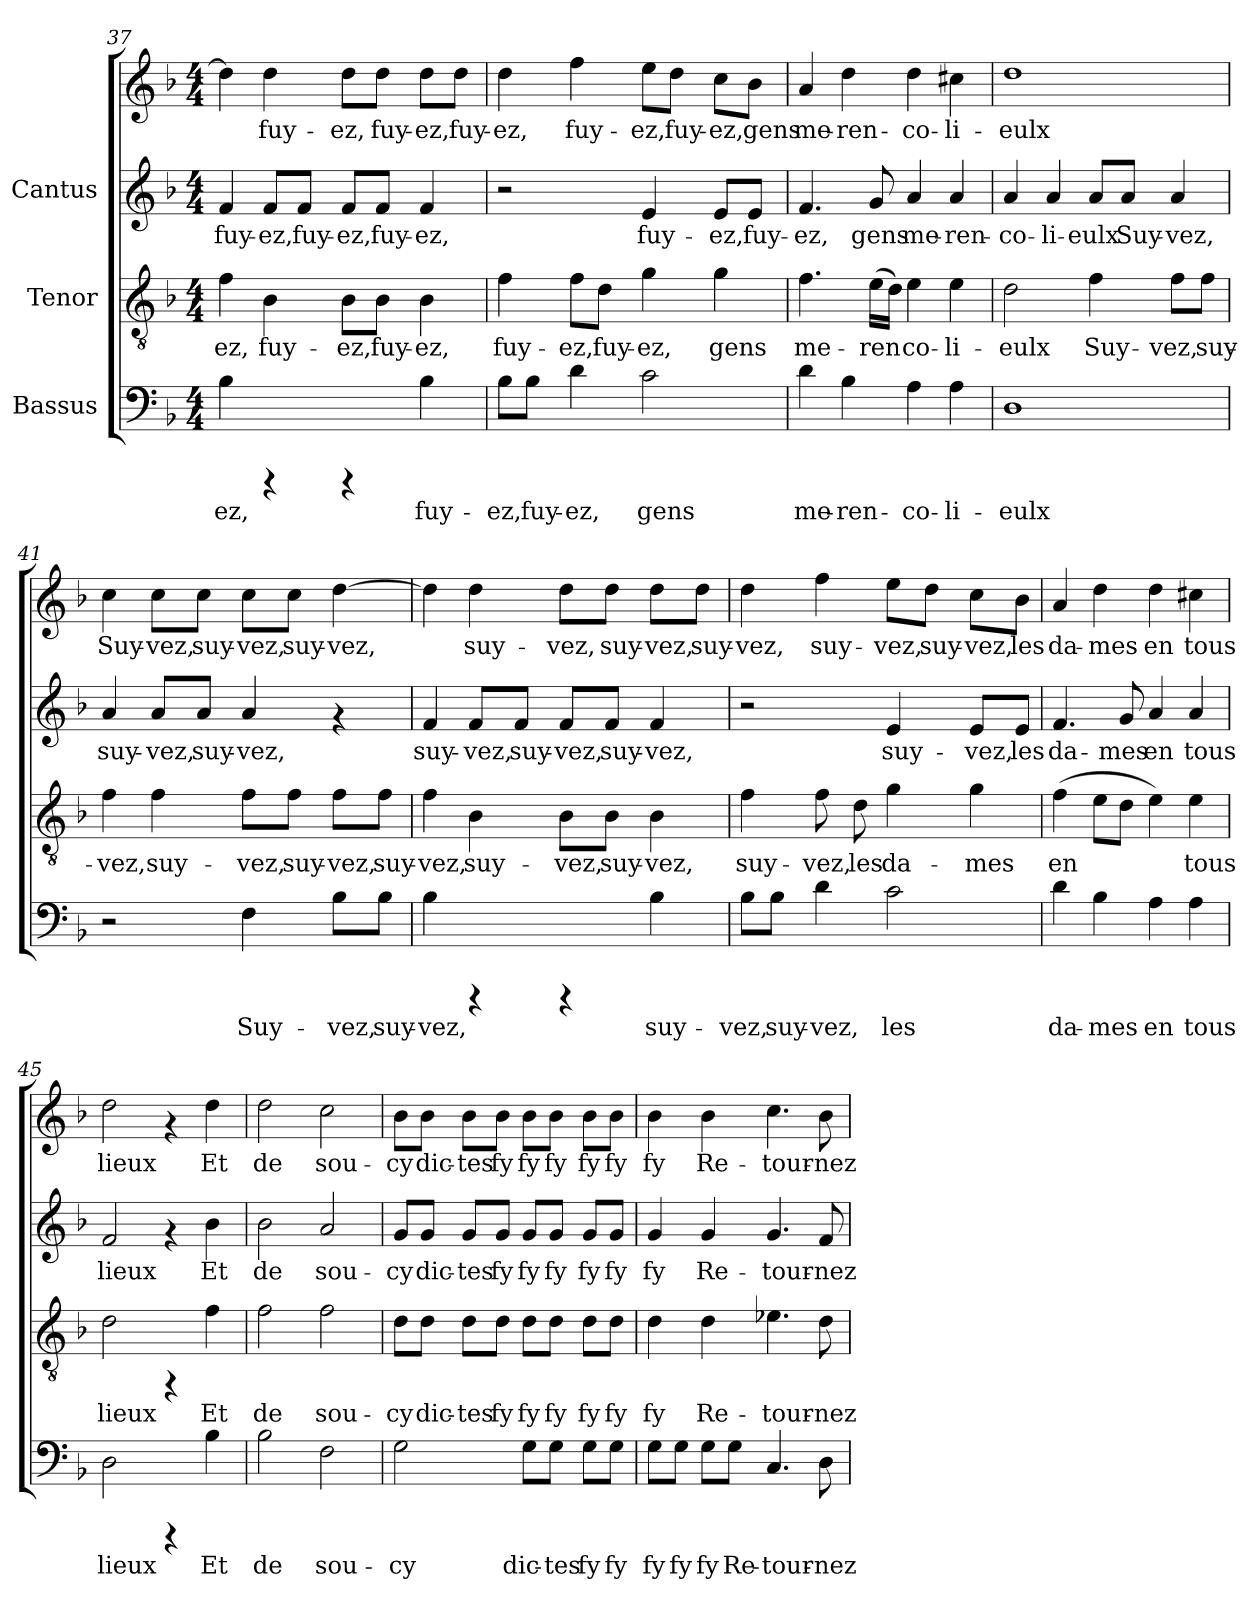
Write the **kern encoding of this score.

**kern	**text	**kern	**text	**kern	**text	**kern	**text
*part3	*part3	*part2	*part2	*part1	*part1	*part1	*part1
*staff4	*staff4	*staff3	*staff3	*staff2	*staff2	*staff1	*staff1
*I"Bassus	*	*I"Tenor	*	*I"Cantus	*	*	*
*clefF4	*	*clefGv2	*	*clefG2	*	*clefG2	*
*k[b-]	*	*k[b-]	*	*k[b-]	*	*k[b-]	*
*F:	*	*F:	*	*F:	*	*F:	*
*M4/4	*	*M4/4	*	*M4/4	*	*M4/4	*
=37	=37	=37	=37	=37	=37	=37	=37
!	!LO:LY:b:cj	!	!LO:LY:b:cj	!	!LO:LY:b:cj	!	!LO:LY:b:cj
4B-\	-ez,	4f\	-ez,	4f/	-fuy-	4dd\]	.
!	!	!	!LO:LY:b:cj	!	!LO:LY:b:cj	!	!LO:LY:b:cj
4rCCC	.	4B-\	fuy-	8f/L	-ez,	4dd\	fuy-
!	!	!	!	!	!LO:LY:b:cj	!	!
.	.	.	.	8f/J	fuy-	.	.
!	!	!	!LO:LY:b:cj	!	!LO:LY:b:cj	!	!LO:LY:b:cj
4rCCC	.	8B-\L	-ez,	8f/L	-ez,	8dd\L	-ez,
!	!	!	!LO:LY:b:cj	!	!LO:LY:b:cj	!	!LO:LY:b:cj
.	.	8B-\J	fuy-	8f/J	fuy-	8dd\J	fuy-
!	!LO:LY:b:cj	!	!LO:LY:b:cj	!	!LO:LY:b:cj	!	!LO:LY:b:cj
4B-\	fuy-	4B-\	-ez,	4f/	-ez,	8dd\L	-ez,
!	!	!	!	!	!	!	!LO:LY:b:cj
.	.	.	.	.	.	8dd\J	fuy-
!!LO:PB:g=z
=38	=38	=38	=38	=38	=38	=38	=38
!	!LO:LY:b:cj	!	!LO:LY:b:cj	!	!	!	!LO:LY:b:cj
8B-\L	-ez,	4f\	fuy-	2r	.	4dd\	ez,
!	!LO:LY:b:cj	!	!	!	!	!	!
8B-\J	fuy-	.	.	.	.	.	.
!	!LO:LY:b:cj	!	!LO:LY:b:cj	!	!	!	!LO:LY:b:cj
4d\	-ez,	8f\L	-ez,	.	.	4ff\	fuy-
!	!	!	!LO:LY:b:cj	!	!	!	!
.	.	8d\J	fuy-	.	.	.	.
!	!LO:LY:b:cj	!	!LO:LY:b:cj	!	!LO:LY:b:cj	!	!LO:LY:b:cj
2c\	gens	4g\	-ez,	4e/	fuy-	8ee\L	-ez,
!	!	!	!	!	!	!	!LO:LY:b:cj
.	.	.	.	.	.	8dd\J	fuy-
!	!	!	!LO:LY:b:cj	!	!LO:LY:b:cj	!	!LO:LY:b:cj
.	.	4g\	gens	8e/L	-ez,	8cc\L	-ez,
!	!	!	!	!	!LO:LY:b:cj	!	!LO:LY:b:cj
.	.	.	.	8e/J	fuy-	8b-\J	gens
=39	=39	=39	=39	=39	=39	=39	=39
!	!LO:LY:b:cj	!	!LO:LY:b:cj	!	!LO:LY:b:cj	!	!LO:LY:b:cj
4d\	me-	4.f\	me-	4.f/	-ez,	4a/	-me-
!	!LO:LY:b:cj	!	!	!	!	!	!LO:LY:b:cj
4B-\	-ren-	.	.	.	.	4dd\	-ren-
!	!	!	!LO:LY:b:cj	!	!LO:LY:b:cj	!	!
.	.	(>16e\L	-ren-	8g/	gens	.	.
!	!	!	!LO:LY:b:cj	!	!	!	!
.	.	16d\J)	-	.	.	.	.
!	!LO:LY:b:cj	!	!LO:LY:b:cj	!	!LO:LY:b:cj	!	!LO:LY:b:cj
4A\	-co-	4e\	co-	4a/	me-	4dd\	-co-
!	!LO:LY:b:cj	!	!LO:LY:b:cj	!	!LO:LY:b:cj	!	!LO:LY:b:cj
4A\	-li-	4e\	-li-	4a/	-ren-	4cc#X\	-li-
=40	=40	=40	=40	=40	=40	=40	=40
!	!LO:LY:b:cj	!	!LO:LY:b:cj	!	!LO:LY:b:cj	!	!LO:LY:b:cj
1D	-eulx	2d\	-eulx	4a/	co-	1dd	-eulx
!	!	!	!	!	!LO:LY:b:cj	!	!
.	.	.	.	4a/	-li-	.	.
!	!	!	!LO:LY:b:cj	!	!LO:LY:b:cj	!	!
.	.	4f\	Suy-	8a/L	-eulx	.	.
!	!	!	!	!	!LO:LY:b:cj	!	!
.	.	.	.	8a/J	Suy-	.	.
!	!	!	!LO:LY:b:cj	!	!LO:LY:b:cj	!	!
.	.	8f\L	-vez,	4a/	-vez,	.	.
!	!	!	!LO:LY:b:cj	!	!	!	!
.	.	8f\J	suy-	.	.	.	.
!!LO:LB:g=z
=41	=41	=41	=41	=41	=41	=41	=41
!	!	!	!LO:LY:b:cj	!	!LO:LY:b:cj	!	!LO:LY:b:cj
2r	.	4f\	-vez,	4a/	suy-	4cc\	Suy-
!	!	!	!LO:LY:b:cj	!	!LO:LY:b:cj	!	!LO:LY:b:cj
.	.	4f\	suy-	8a/L	-vez,	8cc\L	-vez,
!	!	!	!	!	!LO:LY:b:cj	!	!LO:LY:b:cj
.	.	.	.	8a/J	suy-	8cc\J	suy-
!	!LO:LY:b:cj	!	!LO:LY:b:cj	!	!LO:LY:b:cj	!	!LO:LY:b:cj
4F\	Suy-	8f\L	-vez,	4a/	-vez,	8cc\L	-vez,
!	!	!	!LO:LY:b:cj	!	!	!	!LO:LY:b:cj
.	.	8f\J	suy-	.	.	8cc\J	suy-
!	!LO:LY:b:cj	!	!LO:LY:b:cj	!	!	!	!LO:LY:b:cj
8B-\L	-vez,	8f\L	-vez,	4rf	.	[>4dd\	-vez,
!	!LO:LY:b:cj	!	!LO:LY:b:cj	!	!	!	!
8B-\J	suy-	8f\J	suy-	.	.	.	.
=42	=42	=42	=42	=42	=42	=42	=42
!	!LO:LY:b:cj	!	!LO:LY:b:cj	!	!LO:LY:b:cj	!	!LO:LY:b:cj
4B-\	-vez,	4f\	-vez,	4f/	-suy-	4dd\]	.
!	!	!	!LO:LY:b:cj	!	!LO:LY:b:cj	!	!LO:LY:b:cj
4rCCC	.	4B-\	suy-	8f/L	-vez,	4dd\	suy-
!	!	!	!	!	!LO:LY:b:cj	!	!
.	.	.	.	8f/J	suy-	.	.
!	!	!	!LO:LY:b:cj	!	!LO:LY:b:cj	!	!LO:LY:b:cj
4rCCC	.	8B-\L	-vez,	8f/L	-vez,	8dd\L	-vez,
!	!	!	!LO:LY:b:cj	!	!LO:LY:b:cj	!	!LO:LY:b:cj
.	.	8B-\J	suy-	8f/J	suy-	8dd\J	suy-
!	!LO:LY:b:cj	!	!LO:LY:b:cj	!	!LO:LY:b:cj	!	!LO:LY:b:cj
4B-\	suy-	4B-\	-vez,	4f/	-vez,	8dd\L	-vez,
!	!	!	!	!	!	!	!LO:LY:b:cj
.	.	.	.	.	.	8dd\J	suy-
=43	=43	=43	=43	=43	=43	=43	=43
!	!LO:LY:b:cj	!	!LO:LY:b:cj	!	!	!	!LO:LY:b:cj
8B-\L	-vez,	4f\	suy-	2r	.	4dd\	vez,
!	!LO:LY:b:cj	!	!	!	!	!	!
8B-\J	suy-	.	.	.	.	.	.
!	!LO:LY:b:cj	!	!LO:LY:b:cj	!	!	!	!LO:LY:b:cj
4d\	-vez,	8f\	-vez,	.	.	4ff\	suy-
!	!	!	!LO:LY:b:cj	!	!	!	!
.	.	8d\	les	.	.	.	.
!	!LO:LY:b:cj	!	!LO:LY:b:cj	!	!LO:LY:b:cj	!	!LO:LY:b:cj
2c\	les	4g\	da-	4e/	suy-	8ee\L	-vez,
!	!	!	!	!	!	!	!LO:LY:b:cj
.	.	.	.	.	.	8dd\J	suy-
!	!	!	!LO:LY:b:cj	!	!LO:LY:b:cj	!	!LO:LY:b:cj
.	.	4g\	-mes	8e/L	-vez,	8cc\L	-vez,
!	!	!	!	!	!LO:LY:b:cj	!	!LO:LY:b:cj
.	.	.	.	8e/J	les	8b-\J	les
!!LO:LB:g=z
=44	=44	=44	=44	=44	=44	=44	=44
!	!LO:LY:b:cj	!	!LO:LY:b:cj	!	!LO:LY:b:cj	!	!LO:LY:b:cj
4d\	da-	(>4f\	en	4.f/	da-	4a/	da-
!	!LO:LY:b:cj	!	!LO:LY:b:cj	!	!	!	!LO:LY:b:cj
4B-\	-mes	8e\L	.	.	.	4dd\	-mes
!	!	!	!LO:LY:b:cj	!	!LO:LY:b:cj	!	!
.	.	8d\J	.	8g/	-mes	.	.
!	!LO:LY:b:cj	!	!LO:LY:b:cj	!	!LO:LY:b:cj	!	!LO:LY:b:cj
4A\	en	4e\)	.	4a/	en	4dd\	en
!	!LO:LY:b:cj	!	!LO:LY:b:cj	!	!LO:LY:b:cj	!	!LO:LY:b:cj
4A\	tous	4e\	tous	4a/	tous	4cc#X\	tous
=45	=45	=45	=45	=45	=45	=45	=45
!	!LO:LY:b:cj	!	!LO:LY:b:cj	!	!LO:LY:b:cj	!	!LO:LY:b:cj
2D\	lieux	2d\	lieux	2f/	lieux	2dd\	lieux
4rCCC	.	4rFF	.	4rf	.	4rf	.
!	!LO:LY:b:cj	!	!LO:LY:b:cj	!	!LO:LY:b:cj	!	!LO:LY:b:cj
4B-\	Et	4f\	Et	4b-\	Et	4dd\	Et
=46	=46	=46	=46	=46	=46	=46	=46
!	!LO:LY:b:cj	!	!LO:LY:b:cj	!	!LO:LY:b:cj	!	!LO:LY:b:cj
2B-\	de	2f\	de	2b-\	-de	2dd\	de
!	!LO:LY:b:cj	!	!LO:LY:b:cj	!	!LO:LY:b:cj	!	!LO:LY:b:cj
2F\	sou-	2f\	sou-	2a/	sou-	2cc\	sou-
=47	=47	=47	=47	=47	=47	=47	=47
!	!LO:LY:b:cj	!	!LO:LY:b:cj	!	!LO:LY:b:cj	!	!LO:LY:b:cj
2G\	-cy	8d\L	-cy	8g/L	cy	8b-\L	-cy
!	!	!	!LO:LY:b:cj	!	!LO:LY:b:cj	!	!LO:LY:b:cj
.	.	8d\J	dic-	8g/J	dic-	8b-\J	dic-
!	!	!	!LO:LY:b:cj	!	!LO:LY:b:cj	!	!LO:LY:b:cj
.	.	8d\L	-tes	8g/L	-tes	8b-\L	-tes
!	!	!	!LO:LY:b:cj	!	!LO:LY:b:cj	!	!LO:LY:b:cj
.	.	8d\J	fy	8g/J	fy	8b-\J	fy
!	!LO:LY:b:cj	!	!LO:LY:b:cj	!	!LO:LY:b:cj	!	!LO:LY:b:cj
8G\L	dic-	8d\L	fy	8g/L	fy	8b-\L	fy
!	!LO:LY:b:cj	!	!LO:LY:b:cj	!	!LO:LY:b:cj	!	!LO:LY:b:cj
8G\J	-tes	8d\J	fy	8g/J	fy	8b-\J	fy
!	!LO:LY:b:cj	!	!LO:LY:b:cj	!	!LO:LY:b:cj	!	!LO:LY:b:cj
8G\L	fy	8d\L	fy	8g/L	fy	8b-\L	fy
!	!LO:LY:b:cj	!	!LO:LY:b:cj	!	!LO:LY:b:cj	!	!LO:LY:b:cj
8G\J	fy	8d\J	fy	8g/J	fy	8b-\J	fy
!!LO:PB:g=z
=48	=48	=48	=48	=48	=48	=48	=48
!	!LO:LY:b:cj	!	!LO:LY:b:cj	!	!LO:LY:b:cj	!	!LO:LY:b:cj
8G\L	fy	4d\	fy	4g/	fy	4b-\	fy
!	!LO:LY:b:cj	!	!	!	!	!	!
8G\J	fy	.	.	.	.	.	.
!	!LO:LY:b:cj	!	!LO:LY:b:cj	!	!LO:LY:b:cj	!	!LO:LY:b:cj
8G\L	fy	4d\	Re-	4g/	Re-	4b-\	Re-
!	!LO:LY:b:cj	!	!	!	!	!	!
8G\J	Re-	.	.	.	.	.	.
!	!LO:LY:b:cj	!	!LO:LY:b:cj	!	!LO:LY:b:cj	!	!LO:LY:b:cj
4.C/	-tour-	4.e-X\	-tour-	4.g/	-tour-	4.cc\	-tour-
!	!LO:LY:b:cj	!	!LO:LY:b:cj	!	!LO:LY:b:cj	!	!LO:LY:b:cj
8D\	-nez	8d\	-nez	8f/	-nez	8b-\	-nez
=	=	=	=	=	=	=	=
*-	*-	*-	*-	*-	*-	*-	*-
